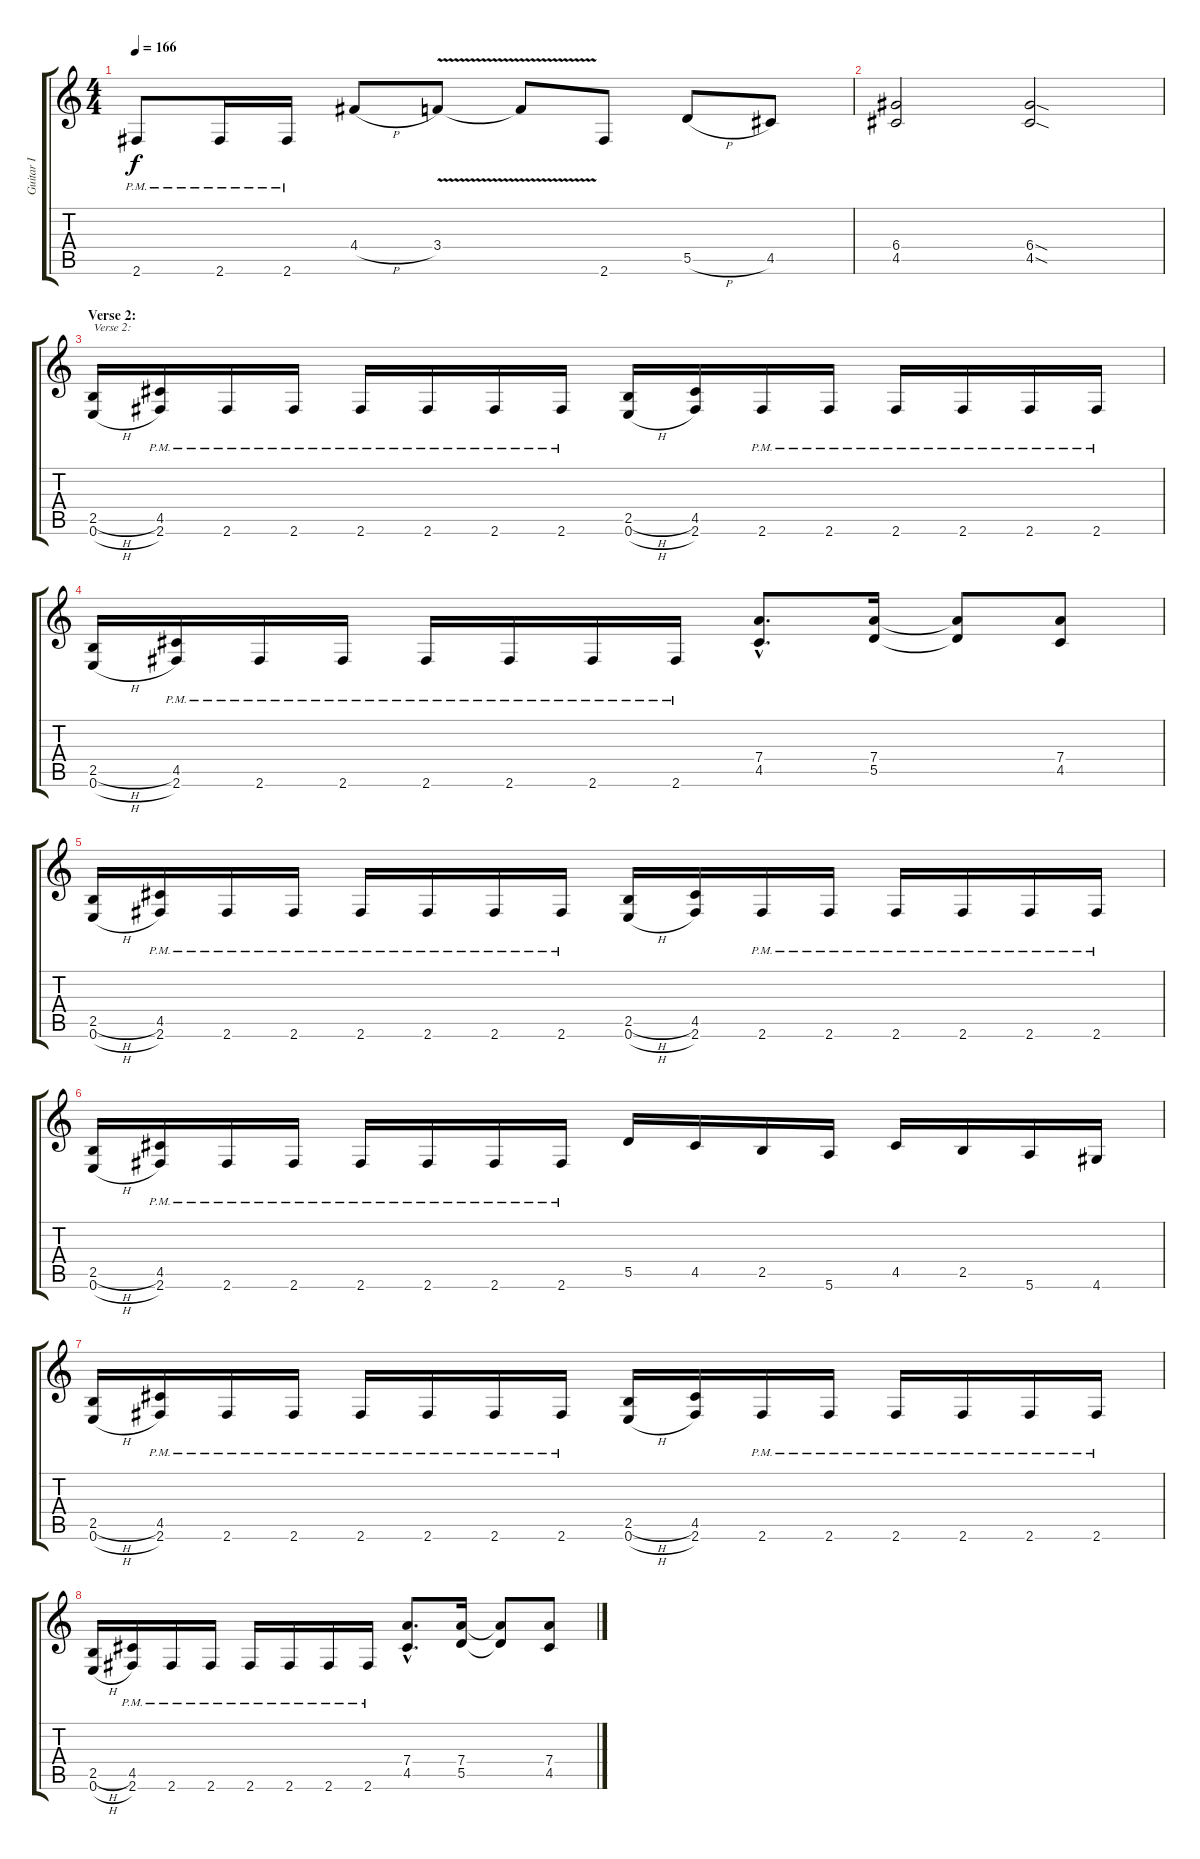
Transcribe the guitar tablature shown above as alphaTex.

\track ("Guitar I" "Guitar I") {instrument distortionguitar}
\staff {score tabs}
\tuning (E4 B3 G3 D3 A2 E2) {hide}
\ts (4 4)
\tempo 166
\clef g2
\ks c
2.6{pm}.8{dy f} 2.6{pm}.16 2.6{pm}.16 4.4{h}.8 3.4{v}.8 3.4{t}.8 2.6.8 5.5{h}.8 4.5.8 |
(6.4 4.5).2 (6.4{sod} 4.5{sod}).2 |
\section ("" "Verse 2:")
(2.5{h} 0.6{h}).16{txt "Verse 2:"} (4.5 2.6{pm}).16 2.6{pm}.16 2.6{pm}.16 2.6{pm}.16 2.6{pm}.16 2.6{pm}.16 2.6{pm}.16 (2.5{h} 0.6{h}).16 (4.5 2.6).16 2.6{pm}.16 2.6{pm}.16 2.6{pm}.16 2.6{pm}.16 2.6{pm}.16 2.6{pm}.16 |
(2.5{h} 0.6{h}).16 (4.5 2.6{pm}).16 2.6{pm}.16 2.6{pm}.16 2.6{pm}.16 2.6{pm}.16 2.6{pm}.16 2.6{pm}.16 (7.4{hac} 4.5{hac}).8{d} (7.4 5.5).16 (7.4{t} 5.5{t}).8 (7.4 4.5).8 |
(2.5{h} 0.6{h}).16 (4.5 2.6{pm}).16 2.6{pm}.16 2.6{pm}.16 2.6{pm}.16 2.6{pm}.16 2.6{pm}.16 2.6{pm}.16 (2.5{h} 0.6{h}).16 (4.5 2.6).16 2.6{pm}.16 2.6{pm}.16 2.6{pm}.16 2.6{pm}.16 2.6{pm}.16 2.6{pm}.16 |
(2.5{h} 0.6{h}).16 (4.5 2.6{pm}).16 2.6{pm}.16 2.6{pm}.16 2.6{pm}.16 2.6{pm}.16 2.6{pm}.16 2.6{pm}.16 5.5.16 4.5.16 2.5.16 5.6.16 4.5.16 2.5.16 5.6.16 4.6.16 |
(2.5{h} 0.6{h}).16 (4.5 2.6{pm}).16 2.6{pm}.16 2.6{pm}.16 2.6{pm}.16 2.6{pm}.16 2.6{pm}.16 2.6{pm}.16 (2.5{h} 0.6{h}).16 (4.5 2.6).16 2.6{pm}.16 2.6{pm}.16 2.6{pm}.16 2.6{pm}.16 2.6{pm}.16 2.6{pm}.16 |
(2.5{h} 0.6{h}).16 (4.5 2.6{pm}).16 2.6{pm}.16 2.6{pm}.16 2.6{pm}.16 2.6{pm}.16 2.6{pm}.16 2.6{pm}.16 (7.4{hac} 4.5{hac}).8{d} (7.4 5.5).16 (7.4{t} 5.5{t}).8 (7.4 4.5).8
